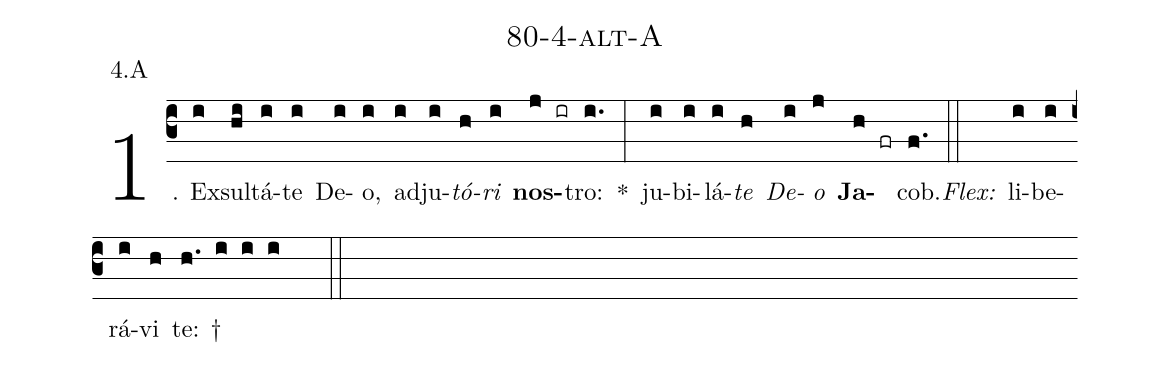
name: 80-4-alt-A;
annotation: 4.A;
%%
(c3)1. Ex(i)sul(hi)tá(i)te(i) De(i)o,(i) ad(i)ju(i)<i>tó</i>(h)<i>ri</i>(i) <b>nos</b>(j ir)tro:(i.) *(:) ju(i)bi(i)lá(i)<i>te</i>(h) <i>De</i>(i)<i>o</i>(j) <b>Ja</b>(h fr)cob.(f.) (::)
<i>Flex:</i>()  li(i)be(i)rá(i)vi(h) te: †(h. i i i  ::)
